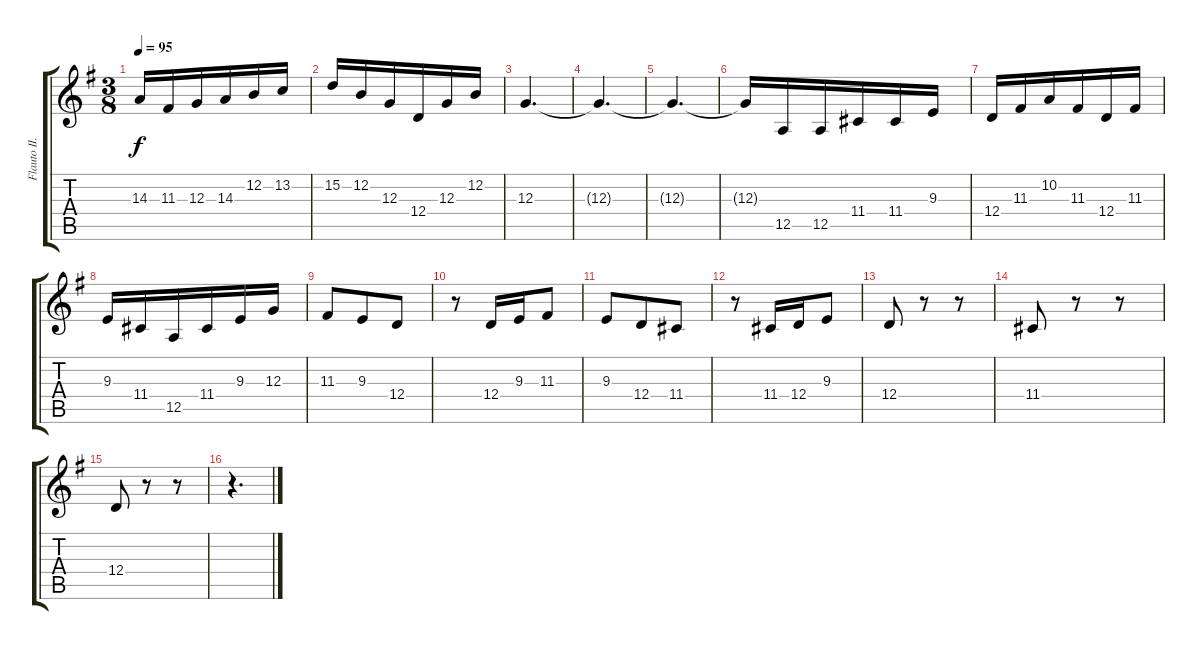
\track ("Flauto II. (Flùte à bee)" "Flauto II.") {instrument recorder}
\staff {score tabs}
\tuning (E4 B3 G3 D3 A2 E2) {hide}
\ts (3 8)
\tempo 95
\clef g2
\ks g
14.3{t}.16{dy f} 11.3.16{beam merge} 12.3.16 14.3.16{beam merge} 12.2.16 13.2.16 |
15.2.16 12.2.16{beam merge} 12.3.16 12.4.16{beam merge} 12.3.16 12.2.16 |
12.3.4{d} |
12.3{t}.4{d} |
12.3{t}.4{d} |
12.3{t}.16 12.5.16{beam merge} 12.5.16 11.4.16{beam merge} 11.4.16 9.3.16 |
12.4.16 11.3.16{beam merge} 10.2.16 11.3.16{beam merge} 12.4.16 11.3.16 |
9.3.16 11.4.16{beam merge} 12.5.16 11.4.16{beam merge} 9.3.16 12.3.16 |
11.3.8 9.3.8 12.4.8 |
r.8 12.4.16 9.3.16{beam merge} 11.3.8 |
9.3.8 12.4.8 11.4.8 |
r.8 11.4.16 12.4.16{beam merge} 9.3.8 |
12.4.8 r.8 r.8 |
11.4.8 r.8 r.8 |
12.4.8 r.8 r.8 |
r.4{d}
